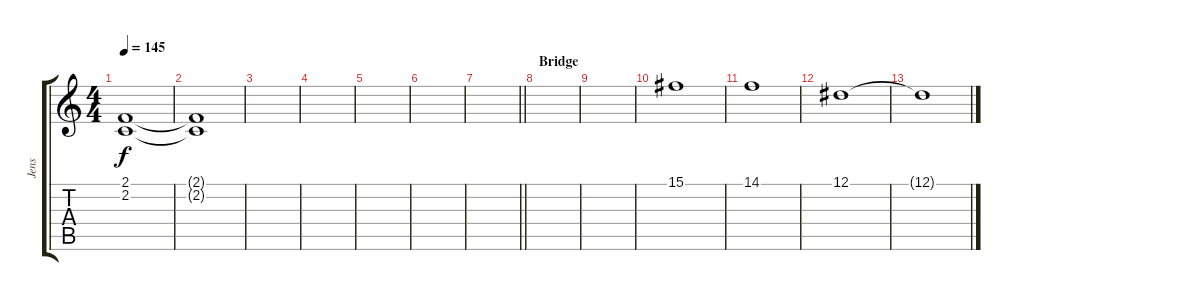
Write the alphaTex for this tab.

\track ("Jens " "Jens ") {instrument pad4choir}
\staff {score tabs}
\tuning (Eb4 Bb3 Gb3 Db3 Ab2 Eb2) {hide}
\ts (4 4)
\tempo 145
\clef g2
\ks c
(2.1 2.2).1{dy f} |
(2.1{t} 2.2{t}).1 |
|
|
|
|
\barLineRight lightlight
|
\section ("" "Bridge")
|
|
15.1.1{instrument fx2soundtrack} |
14.1.1 |
12.1.1{volume 0} |
12.1{t}.1
